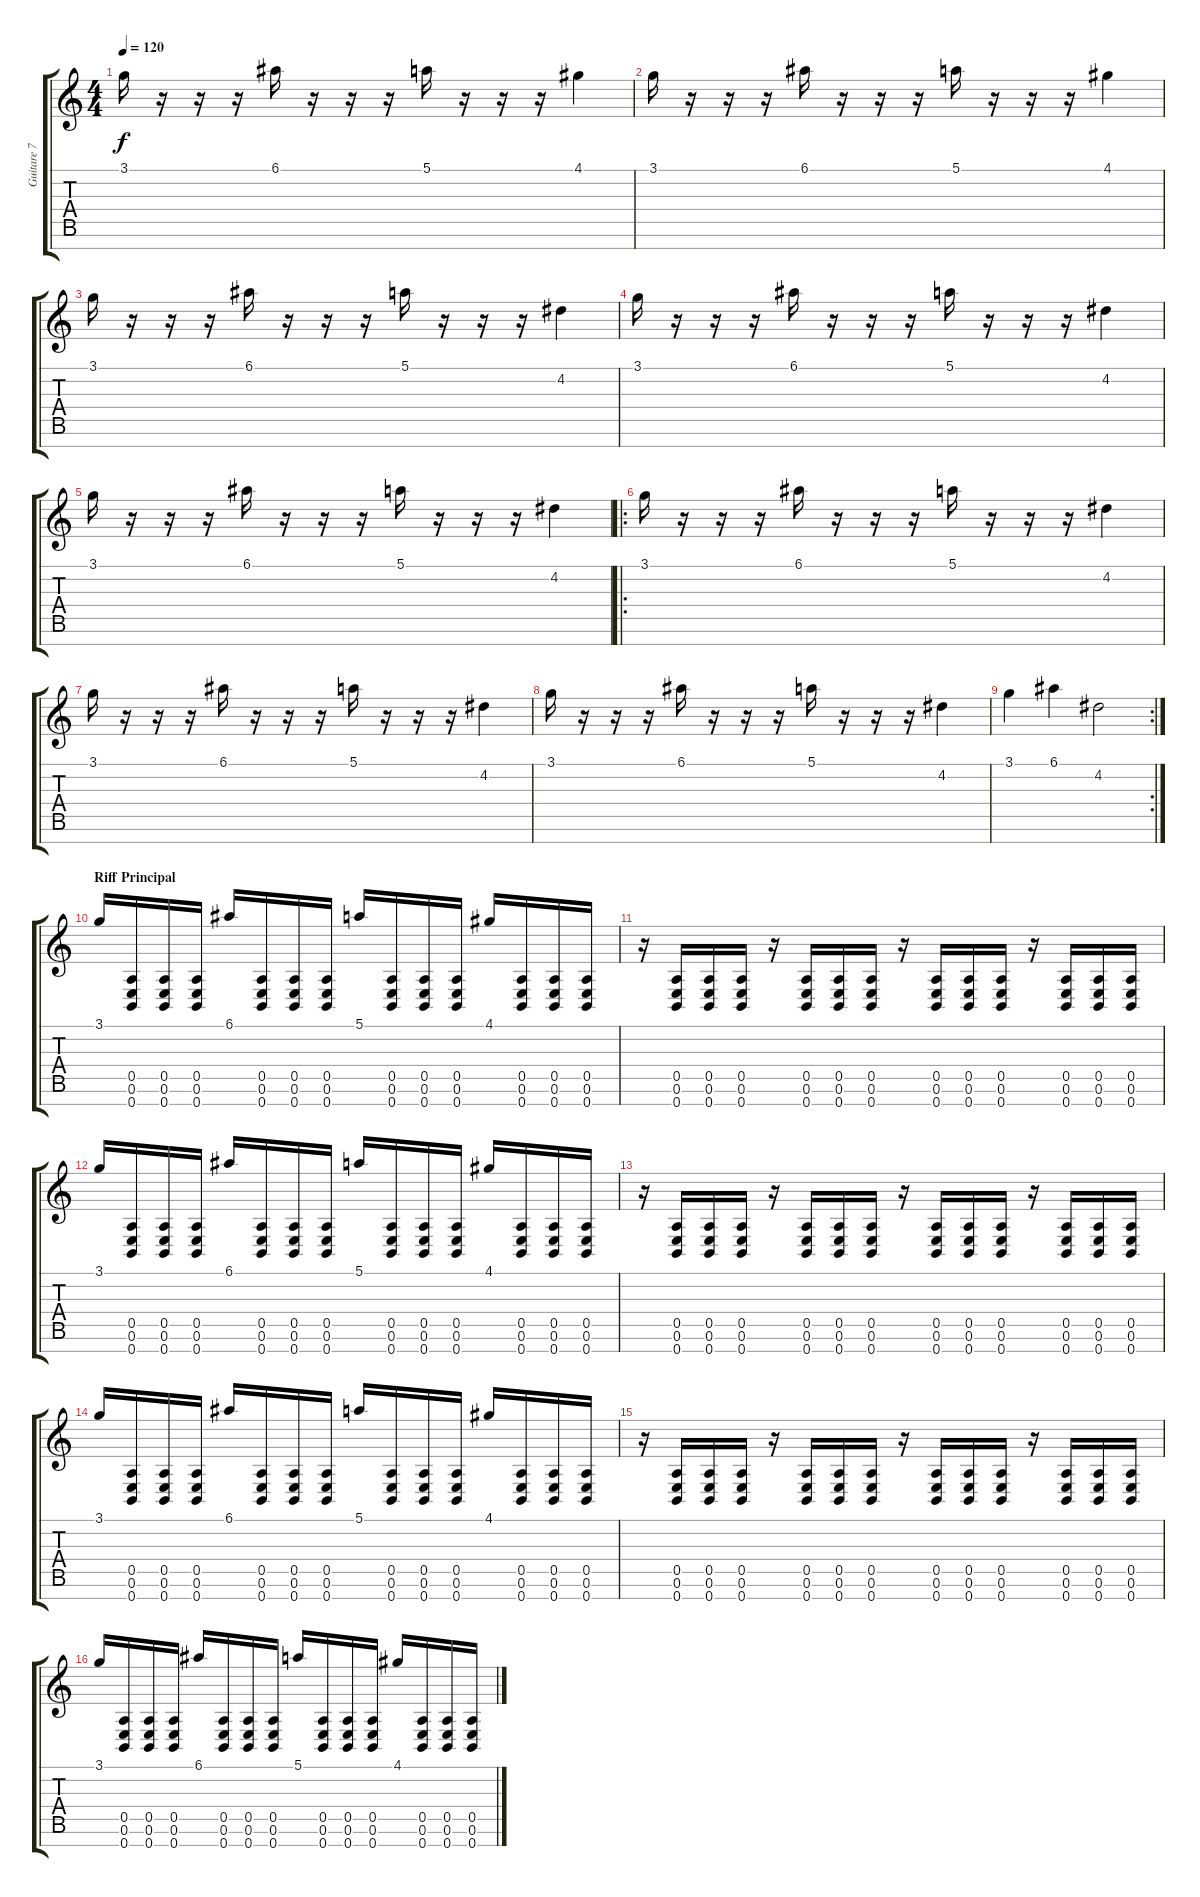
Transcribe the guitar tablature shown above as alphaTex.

\track ("Guitare 7 cordes B2" "Guitare 7 ") {instrument distortionguitar}
\staff {score tabs}
\tuning (E4 B3 G3 D3 A2 E2 B1) {hide}
\ts (4 4)
\tempo 120
\clef g2
\ks c
3.1.16{dy f} r.16 r.16 r.16 6.1.16 r.16 r.16 r.16 5.1.16 r.16 r.16 r.16 4.1.4 |
3.1.16 r.16 r.16 r.16 6.1.16 r.16 r.16 r.16 5.1.16 r.16 r.16 r.16 4.1.4 |
3.1.16 r.16 r.16 r.16 6.1.16 r.16 r.16 r.16 5.1.16 r.16 r.16 r.16 4.2.4 |
3.1.16 r.16 r.16 r.16 6.1.16 r.16 r.16 r.16 5.1.16 r.16 r.16 r.16 4.2.4 |
3.1.16 r.16 r.16 r.16 6.1.16 r.16 r.16 r.16 5.1.16 r.16 r.16 r.16 4.2.4 |
\ro
3.1.16 r.16 r.16 r.16 6.1.16 r.16 r.16 r.16 5.1.16 r.16 r.16 r.16 4.2.4 |
3.1.16 r.16 r.16 r.16 6.1.16 r.16 r.16 r.16 5.1.16 r.16 r.16 r.16 4.2.4 |
3.1.16 r.16 r.16 r.16 6.1.16 r.16 r.16 r.16 5.1.16 r.16 r.16 r.16 4.2.4 |
\rc 2
3.1.4 6.1.4 4.2.2 |
\section ("" "Riff Principal")
3.1.16 (0.5 0.6 0.7).16 (0.5 0.6 0.7).16 (0.5 0.6 0.7).16 6.1.16 (0.5 0.6 0.7).16 (0.5 0.6 0.7).16 (0.5 0.6 0.7).16 5.1.16 (0.5 0.6 0.7).16 (0.5 0.6 0.7).16 (0.5 0.6 0.7).16 4.1.16 (0.5 0.6 0.7).16 (0.5 0.6 0.7).16 (0.5 0.6 0.7).16 |
r.16 (0.5 0.6 0.7).16 (0.5 0.6 0.7).16 (0.5 0.6 0.7).16 r.16 (0.5 0.6 0.7).16 (0.5 0.6 0.7).16 (0.5 0.6 0.7).16 r.16 (0.5 0.6 0.7).16 (0.5 0.6 0.7).16 (0.5 0.6 0.7).16 r.16 (0.5 0.6 0.7).16 (0.5 0.6 0.7).16 (0.5 0.6 0.7).16 |
3.1.16 (0.5 0.6 0.7).16 (0.5 0.6 0.7).16 (0.5 0.6 0.7).16 6.1.16 (0.5 0.6 0.7).16 (0.5 0.6 0.7).16 (0.5 0.6 0.7).16 5.1.16 (0.5 0.6 0.7).16 (0.5 0.6 0.7).16 (0.5 0.6 0.7).16 4.1.16 (0.5 0.6 0.7).16 (0.5 0.6 0.7).16 (0.5 0.6 0.7).16 |
r.16 (0.5 0.6 0.7).16 (0.5 0.6 0.7).16 (0.5 0.6 0.7).16 r.16 (0.5 0.6 0.7).16 (0.5 0.6 0.7).16 (0.5 0.6 0.7).16 r.16 (0.5 0.6 0.7).16 (0.5 0.6 0.7).16 (0.5 0.6 0.7).16 r.16 (0.5 0.6 0.7).16 (0.5 0.6 0.7).16 (0.5 0.6 0.7).16 |
3.1.16 (0.5 0.6 0.7).16 (0.5 0.6 0.7).16 (0.5 0.6 0.7).16 6.1.16 (0.5 0.6 0.7).16 (0.5 0.6 0.7).16 (0.5 0.6 0.7).16 5.1.16 (0.5 0.6 0.7).16 (0.5 0.6 0.7).16 (0.5 0.6 0.7).16 4.1.16 (0.5 0.6 0.7).16 (0.5 0.6 0.7).16 (0.5 0.6 0.7).16 |
r.16 (0.5 0.6 0.7).16 (0.5 0.6 0.7).16 (0.5 0.6 0.7).16 r.16 (0.5 0.6 0.7).16 (0.5 0.6 0.7).16 (0.5 0.6 0.7).16 r.16 (0.5 0.6 0.7).16 (0.5 0.6 0.7).16 (0.5 0.6 0.7).16 r.16 (0.5 0.6 0.7).16 (0.5 0.6 0.7).16 (0.5 0.6 0.7).16 |
3.1.16 (0.5 0.6 0.7).16 (0.5 0.6 0.7).16 (0.5 0.6 0.7).16 6.1.16 (0.5 0.6 0.7).16 (0.5 0.6 0.7).16 (0.5 0.6 0.7).16 5.1.16 (0.5 0.6 0.7).16 (0.5 0.6 0.7).16 (0.5 0.6 0.7).16 4.1.16 (0.5 0.6 0.7).16 (0.5 0.6 0.7).16 (0.5 0.6 0.7).16
